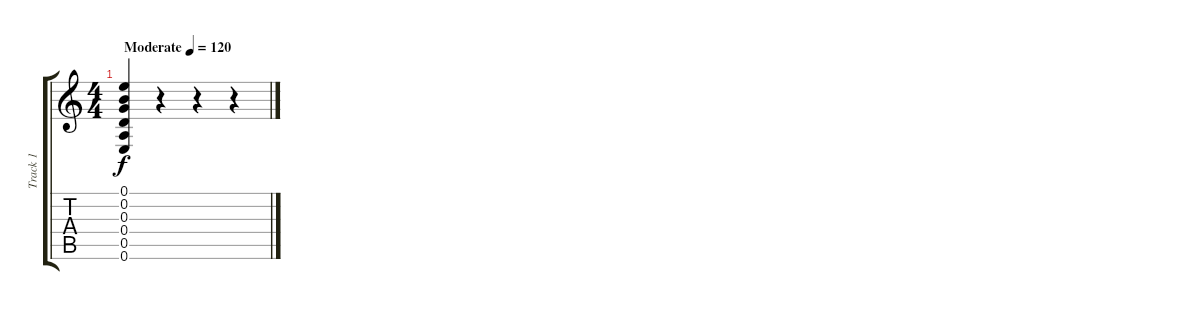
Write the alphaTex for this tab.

\track ("Track 1" "Track 1") {instrument acousticguitarnylon}
\staff {score tabs}
\tuning (E4 B3 G3 D3 A2 E2) {hide}
\ts (4 4)
\tempo (120 "Moderate")
\clef g2
\ks c
(0.1 0.2 0.3 0.4 0.5 0.6).4{dy f instrument acousticguitarnylon} r.4 r.4 r.4
